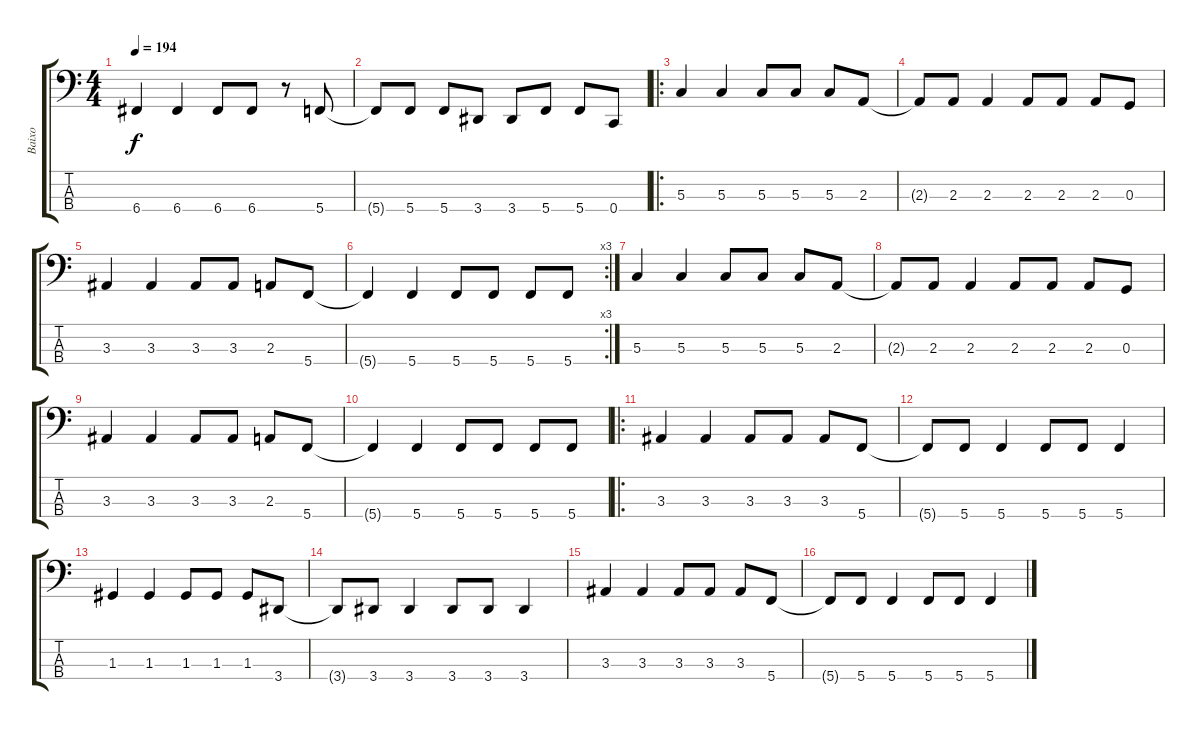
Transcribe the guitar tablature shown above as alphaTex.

\track ("Baixo" "Baixo") {instrument electricbasspick}
\staff {score tabs}
\tuning (F2 C2 G1 C1) {hide}
\ts (4 4)
\tempo 194
\clef f4
\ks c
6.4.4{dy f} 6.4.4 6.4.8 6.4.8 r.8 5.4.8 |
5.4{t}.8 5.4.8 5.4.8 3.4.8 3.4.8 5.4.8 5.4.8 0.4.8 |
\ro
5.3.4 5.3.4 5.3.8 5.3.8 5.3.8 2.3.8 |
2.3{t}.8 2.3.8 2.3.4 2.3.8 2.3.8 2.3.8 0.3.8 |
3.3.4 3.3.4 3.3.8 3.3.8 2.3.8 5.4.8 |
\rc 3
5.4{t}.4 5.4.4 5.4.8 5.4.8 5.4.8 5.4.8 |
5.3.4 5.3.4 5.3.8 5.3.8 5.3.8 2.3.8 |
2.3{t}.8 2.3.8 2.3.4 2.3.8 2.3.8 2.3.8 0.3.8 |
3.3.4 3.3.4 3.3.8 3.3.8 2.3.8 5.4.8 |
5.4{t}.4 5.4.4 5.4.8 5.4.8 5.4.8 5.4.8 |
\ro
3.3.4 3.3.4 3.3.8 3.3.8 3.3.8 5.4.8 |
5.4{t}.8 5.4.8 5.4.4 5.4.8 5.4.8 5.4.4 |
1.3.4 1.3.4 1.3.8 1.3.8 1.3.8 3.4.8 |
3.4{t}.8 3.4.8 3.4.4 3.4.8 3.4.8 3.4.4 |
3.3.4 3.3.4 3.3.8 3.3.8 3.3.8 5.4.8 |
5.4{t}.8 5.4.8 5.4.4 5.4.8 5.4.8 5.4.4
